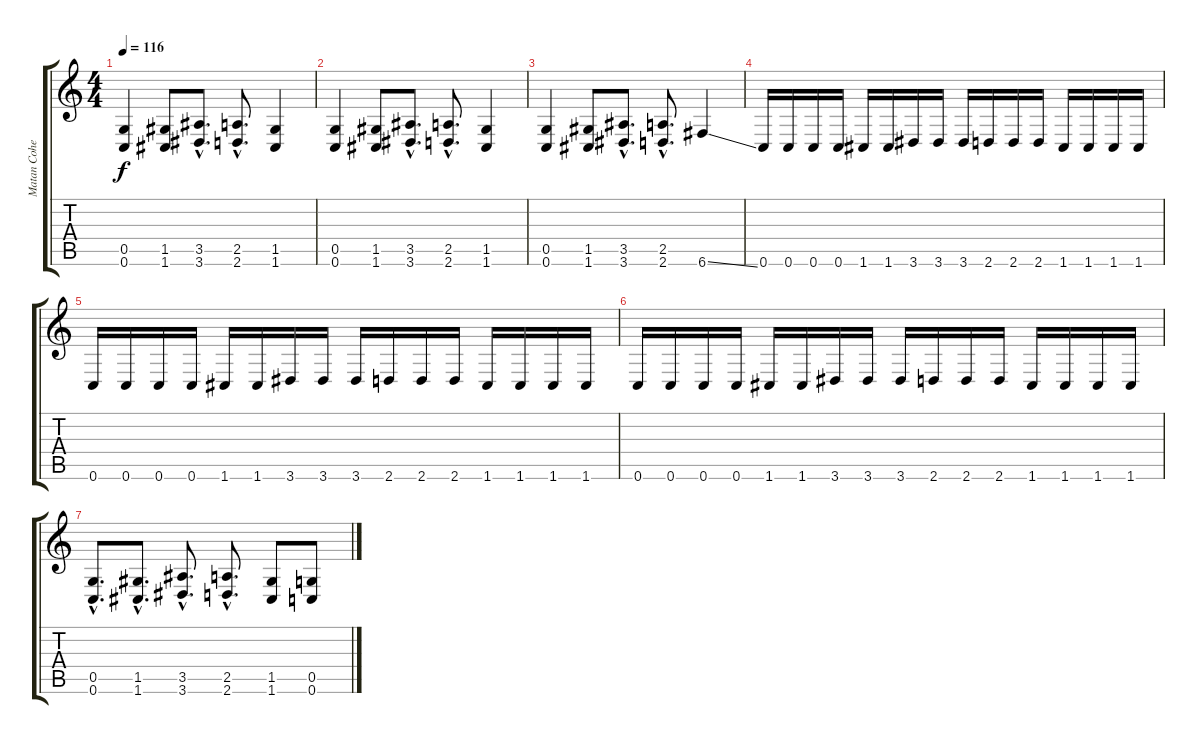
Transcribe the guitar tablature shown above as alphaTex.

\track ("Matan Cohen" "Matan Cohe") {instrument distortionguitar}
\staff {score tabs}
\tuning (D4 A3 F3 C3 G2 C2) {hide}
\ts (4 4)
\tempo 116
\clef g2
\ks c
(0.5 0.6).4{dy f} (1.5 1.6).8 (3.5{hac} 3.6{hac}).8{d} (2.5{hac} 2.6{hac}).8{d} (1.5 1.6).4 |
(0.5 0.6).4 (1.5 1.6).8 (3.5{hac} 3.6{hac}).8{d} (2.5{hac} 2.6{hac}).8{d} (1.5 1.6).4 |
(0.5 0.6).4 (1.5 1.6).8 (3.5{hac} 3.6{hac}).8{d} (2.5{hac} 2.6{hac}).8{d} 6.6{ss}.4 |
0.6.16 0.6.16 0.6.16 0.6.16 1.6.16 1.6.16 3.6.16 3.6.16 3.6.16 2.6.16 2.6.16 2.6.16 1.6.16 1.6.16 1.6.16 1.6.16 |
0.6.16 0.6.16 0.6.16 0.6.16 1.6.16 1.6.16 3.6.16 3.6.16 3.6.16 2.6.16 2.6.16 2.6.16 1.6.16 1.6.16 1.6.16 1.6.16 |
0.6.16 0.6.16 0.6.16 0.6.16 1.6.16 1.6.16 3.6.16 3.6.16 3.6.16 2.6.16 2.6.16 2.6.16 1.6.16 1.6.16 1.6.16 1.6.16 |
(0.5{hac} 0.6{hac}).8{d} (1.5{hac} 1.6{hac}).8{d} (3.5{hac} 3.6{hac}).8{d} (2.5{hac} 2.6{hac}).8{d} (1.5 1.6).8 (0.5 0.6).8
